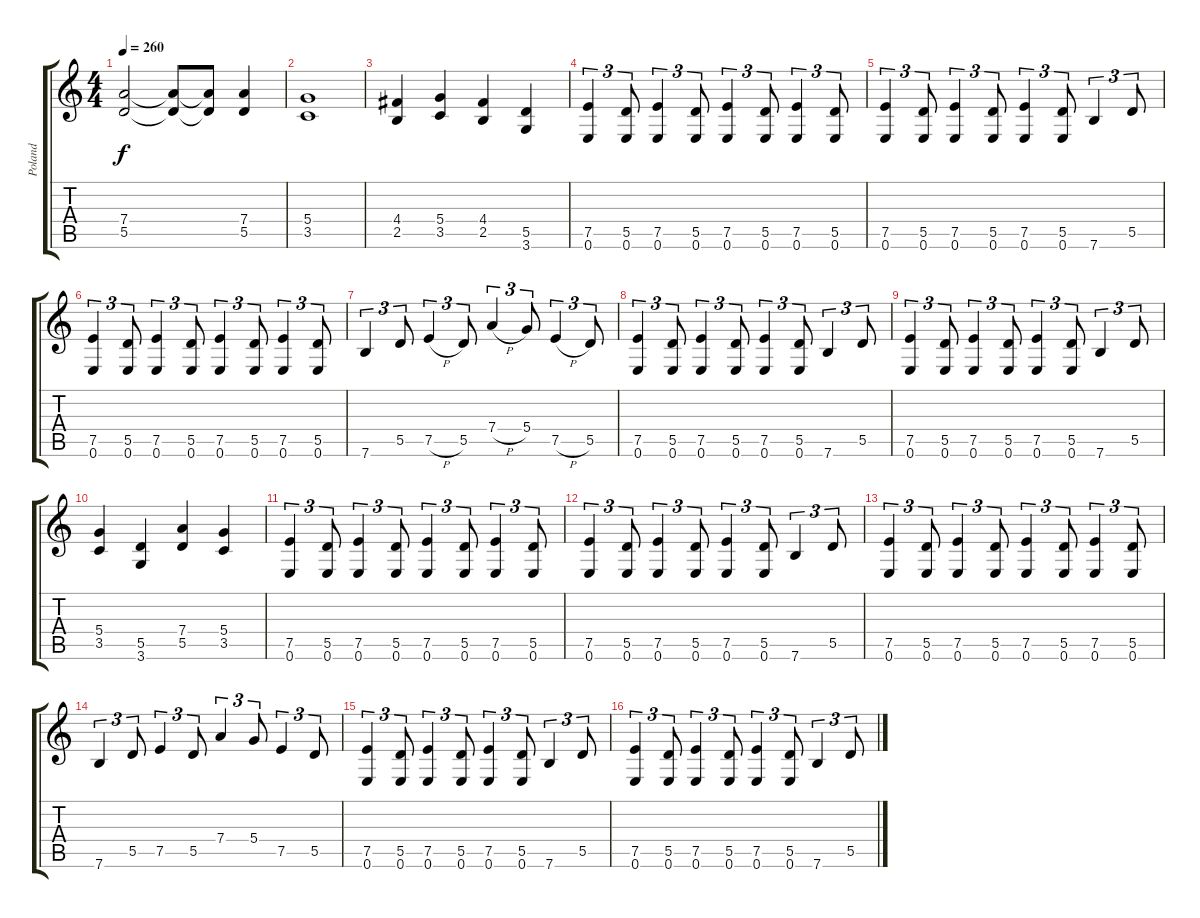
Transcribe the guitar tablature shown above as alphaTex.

\track ("Poland" "Poland") {instrument distortionguitar}
\staff {score tabs}
\tuning (E4 B3 G3 D3 A2 E2) {hide}
\ts (4 4)
\tempo 260
\clef g2
\ks c
(7.4{t} 5.5{t}).2{dy f} (7.4{t} 5.5{t}).8 (7.4{t} 5.5{t}).8 (7.4 5.5).4 |
(5.4 3.5).1 |
(4.4 2.5).4 (5.4 3.5).4 (4.4 2.5).4 (5.5 3.6).4 |
(7.5 0.6).4{tu (3 2)} (5.5 0.6).8{tu (3 2)} (7.5 0.6).4{tu (3 2)} (5.5 0.6).8{tu (3 2)} (7.5 0.6).4{tu (3 2)} (5.5 0.6).8{tu (3 2)} (7.5 0.6).4{tu (3 2)} (5.5 0.6).8{tu (3 2)} |
(7.5 0.6).4{tu (3 2)} (5.5 0.6).8{tu (3 2)} (7.5 0.6).4{tu (3 2)} (5.5 0.6).8{tu (3 2)} (7.5 0.6).4{tu (3 2)} (5.5 0.6).8{tu (3 2)} 7.6.4{tu (3 2)} 5.5.8{tu (3 2)} |
(7.5 0.6).4{tu (3 2)} (5.5 0.6).8{tu (3 2)} (7.5 0.6).4{tu (3 2)} (5.5 0.6).8{tu (3 2)} (7.5 0.6).4{tu (3 2)} (5.5 0.6).8{tu (3 2)} (7.5 0.6).4{tu (3 2)} (5.5 0.6).8{tu (3 2)} |
7.6.4{tu (3 2)} 5.5.8{tu (3 2)} 7.5{h}.4{tu (3 2)} 5.5.8{tu (3 2)} 7.4{h}.4{tu (3 2)} 5.4.8{tu (3 2)} 7.5{h}.4{tu (3 2)} 5.5.8{tu (3 2)} |
(7.5 0.6).4{tu (3 2)} (5.5 0.6).8{tu (3 2)} (7.5 0.6).4{tu (3 2)} (5.5 0.6).8{tu (3 2)} (7.5 0.6).4{tu (3 2)} (5.5 0.6).8{tu (3 2)} 7.6.4{tu (3 2)} 5.5.8{tu (3 2)} |
(7.5 0.6).4{tu (3 2)} (5.5 0.6).8{tu (3 2)} (7.5 0.6).4{tu (3 2)} (5.5 0.6).8{tu (3 2)} (7.5 0.6).4{tu (3 2)} (5.5 0.6).8{tu (3 2)} 7.6.4{tu (3 2)} 5.5.8{tu (3 2)} |
(5.4 3.5).4 (5.5 3.6).4 (7.4 5.5).4 (5.4 3.5).4 |
(7.5 0.6).4{tu (3 2)} (5.5 0.6).8{tu (3 2)} (7.5 0.6).4{tu (3 2)} (5.5 0.6).8{tu (3 2)} (7.5 0.6).4{tu (3 2)} (5.5 0.6).8{tu (3 2)} (7.5 0.6).4{tu (3 2)} (5.5 0.6).8{tu (3 2)} |
(7.5 0.6).4{tu (3 2)} (5.5 0.6).8{tu (3 2)} (7.5 0.6).4{tu (3 2)} (5.5 0.6).8{tu (3 2)} (7.5 0.6).4{tu (3 2)} (5.5 0.6).8{tu (3 2)} 7.6.4{tu (3 2)} 5.5.8{tu (3 2)} |
(7.5 0.6).4{tu (3 2)} (5.5 0.6).8{tu (3 2)} (7.5 0.6).4{tu (3 2)} (5.5 0.6).8{tu (3 2)} (7.5 0.6).4{tu (3 2)} (5.5 0.6).8{tu (3 2)} (7.5 0.6).4{tu (3 2)} (5.5 0.6).8{tu (3 2)} |
7.6.4{tu (3 2)} 5.5.8{tu (3 2)} 7.5.4{tu (3 2)} 5.5.8{tu (3 2)} 7.4.4{tu (3 2)} 5.4.8{tu (3 2)} 7.5.4{tu (3 2)} 5.5.8{tu (3 2)} |
(7.5 0.6).4{tu (3 2)} (5.5 0.6).8{tu (3 2)} (7.5 0.6).4{tu (3 2)} (5.5 0.6).8{tu (3 2)} (7.5 0.6).4{tu (3 2)} (5.5 0.6).8{tu (3 2)} 7.6.4{tu (3 2)} 5.5.8{tu (3 2)} |
(7.5 0.6).4{tu (3 2)} (5.5 0.6).8{tu (3 2)} (7.5 0.6).4{tu (3 2)} (5.5 0.6).8{tu (3 2)} (7.5 0.6).4{tu (3 2)} (5.5 0.6).8{tu (3 2)} 7.6.4{tu (3 2)} 5.5.8{tu (3 2)}
